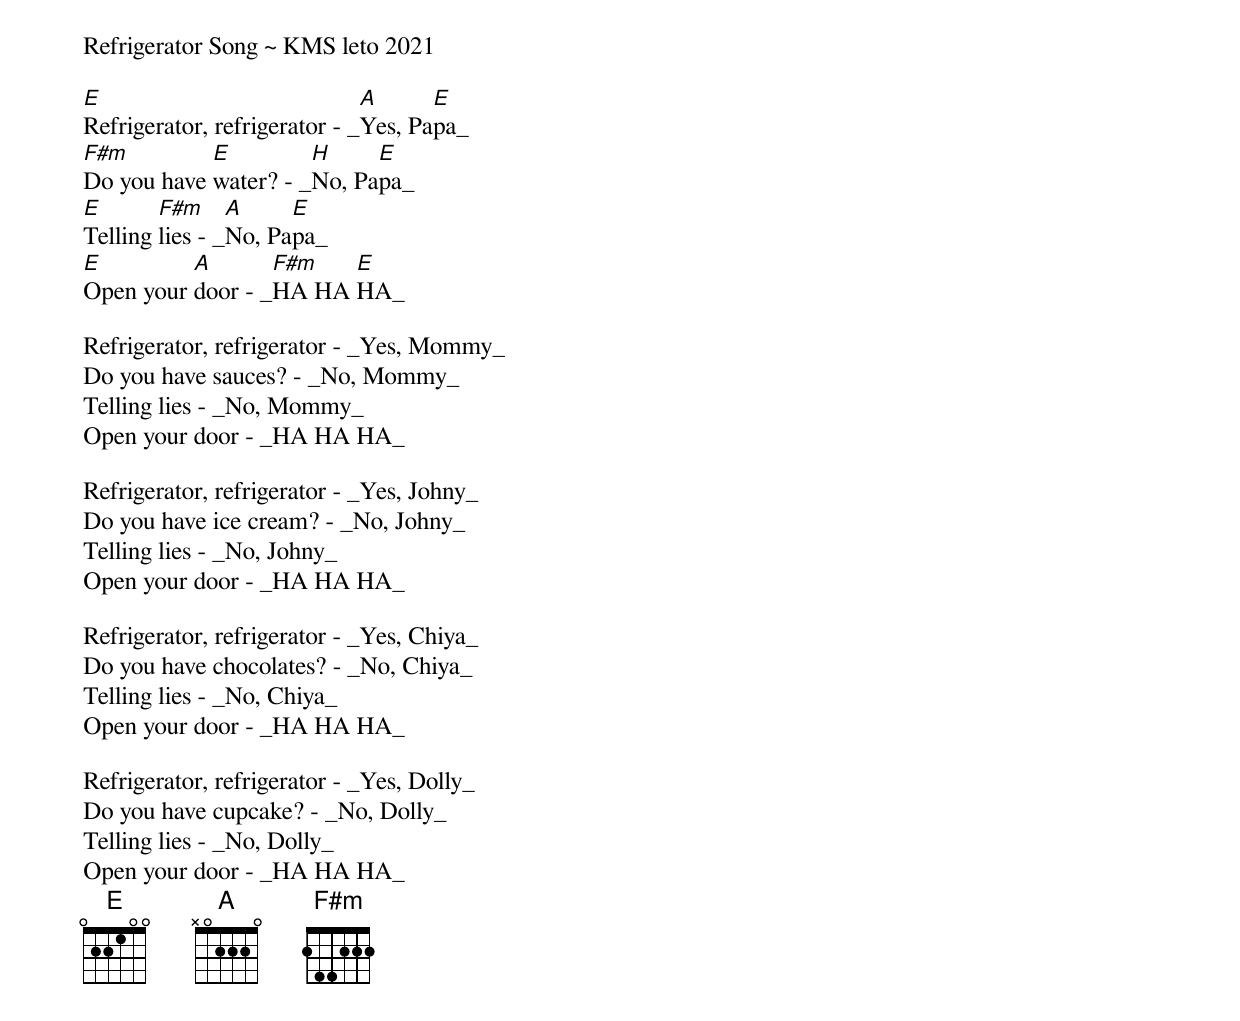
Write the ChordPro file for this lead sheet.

Refrigerator Song ~ KMS leto 2021

[E]Refrigerator, refrigerator - _[A]Yes, Pa[E]pa_
[F#m]Do you have [E]water? - _[H]No, Pa[E]pa_
[E]Telling [F#m]lies - _[A]No, Pa[E]pa_
[E]Open your [A]door - _[F#m]HA HA [E]HA_

Refrigerator, refrigerator - _Yes, Mommy_
Do you have sauces? - _No, Mommy_
Telling lies - _No, Mommy_
Open your door - _HA HA HA_

Refrigerator, refrigerator - _Yes, Johny_
Do you have ice cream? - _No, Johny_
Telling lies - _No, Johny_
Open your door - _HA HA HA_

Refrigerator, refrigerator - _Yes, Chiya_
Do you have chocolates? - _No, Chiya_
Telling lies - _No, Chiya_
Open your door - _HA HA HA_

Refrigerator, refrigerator - _Yes, Dolly_
Do you have cupcake? - _No, Dolly_
Telling lies - _No, Dolly_
Open your door - _HA HA HA_
